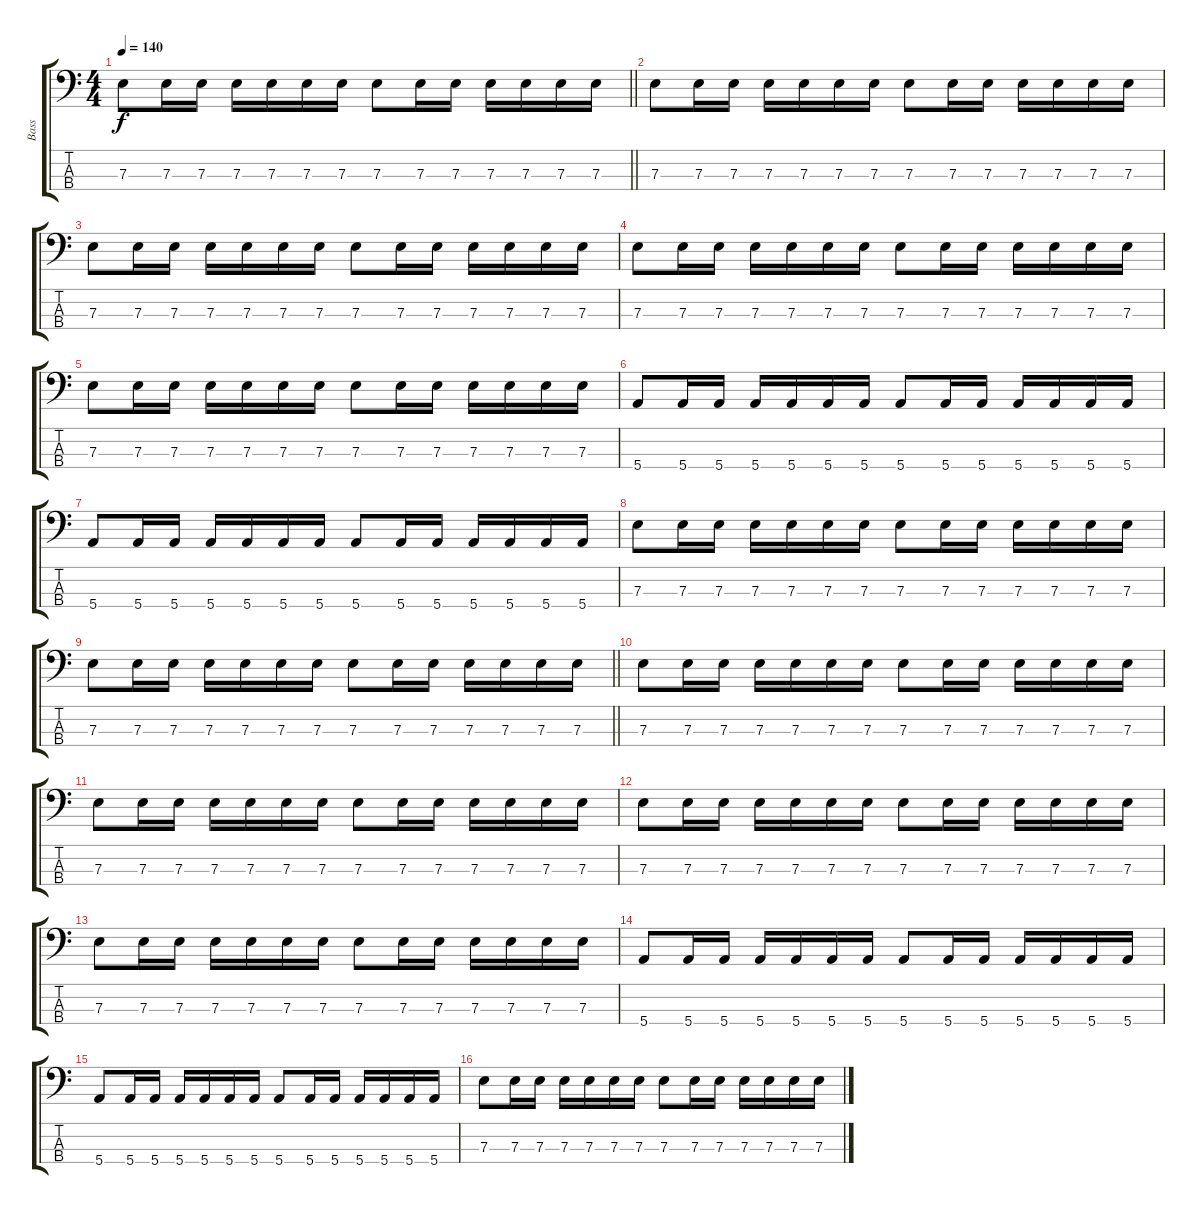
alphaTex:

\track ("Bass" "Bass") {instrument electricbassfinger}
\staff {score tabs}
\tuning (G2 D2 A1 E1) {hide}
\ts (4 4)
\tempo 140
\clef f4
\barLineRight lightlight
\ks c
7.3.8{dy f} 7.3.16 7.3.16 7.3.16 7.3.16 7.3.16 7.3.16 7.3.8 7.3.16 7.3.16 7.3.16 7.3.16 7.3.16 7.3.16 |
7.3.8 7.3.16 7.3.16 7.3.16 7.3.16 7.3.16 7.3.16 7.3.8 7.3.16 7.3.16 7.3.16 7.3.16 7.3.16 7.3.16 |
7.3.8 7.3.16 7.3.16 7.3.16 7.3.16 7.3.16 7.3.16 7.3.8 7.3.16 7.3.16 7.3.16 7.3.16 7.3.16 7.3.16 |
7.3.8 7.3.16 7.3.16 7.3.16 7.3.16 7.3.16 7.3.16 7.3.8 7.3.16 7.3.16 7.3.16 7.3.16 7.3.16 7.3.16 |
7.3.8 7.3.16 7.3.16 7.3.16 7.3.16 7.3.16 7.3.16 7.3.8 7.3.16 7.3.16 7.3.16 7.3.16 7.3.16 7.3.16 |
5.4.8 5.4.16 5.4.16 5.4.16 5.4.16 5.4.16 5.4.16 5.4.8 5.4.16 5.4.16 5.4.16 5.4.16 5.4.16 5.4.16 |
5.4.8 5.4.16 5.4.16 5.4.16 5.4.16 5.4.16 5.4.16 5.4.8 5.4.16 5.4.16 5.4.16 5.4.16 5.4.16 5.4.16 |
7.3.8 7.3.16 7.3.16 7.3.16 7.3.16 7.3.16 7.3.16 7.3.8 7.3.16 7.3.16 7.3.16 7.3.16 7.3.16 7.3.16 |
\barLineRight lightlight
7.3.8 7.3.16 7.3.16 7.3.16 7.3.16 7.3.16 7.3.16 7.3.8 7.3.16 7.3.16 7.3.16 7.3.16 7.3.16 7.3.16 |
7.3.8 7.3.16 7.3.16 7.3.16 7.3.16 7.3.16 7.3.16 7.3.8 7.3.16 7.3.16 7.3.16 7.3.16 7.3.16 7.3.16 |
7.3.8 7.3.16 7.3.16 7.3.16 7.3.16 7.3.16 7.3.16 7.3.8 7.3.16 7.3.16 7.3.16 7.3.16 7.3.16 7.3.16 |
7.3.8 7.3.16 7.3.16 7.3.16 7.3.16 7.3.16 7.3.16 7.3.8 7.3.16 7.3.16 7.3.16 7.3.16 7.3.16 7.3.16 |
7.3.8 7.3.16 7.3.16 7.3.16 7.3.16 7.3.16 7.3.16 7.3.8 7.3.16 7.3.16 7.3.16 7.3.16 7.3.16 7.3.16 |
5.4.8 5.4.16 5.4.16 5.4.16 5.4.16 5.4.16 5.4.16 5.4.8 5.4.16 5.4.16 5.4.16 5.4.16 5.4.16 5.4.16 |
5.4.8 5.4.16 5.4.16 5.4.16 5.4.16 5.4.16 5.4.16 5.4.8 5.4.16 5.4.16 5.4.16 5.4.16 5.4.16 5.4.16 |
7.3.8 7.3.16 7.3.16 7.3.16 7.3.16 7.3.16 7.3.16 7.3.8 7.3.16 7.3.16 7.3.16 7.3.16 7.3.16 7.3.16
